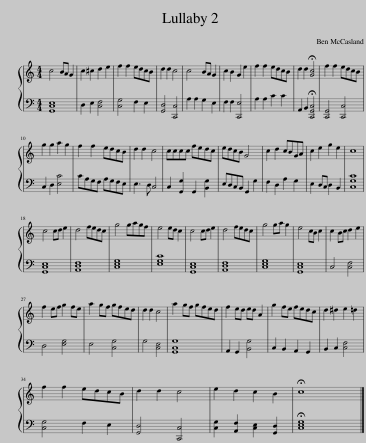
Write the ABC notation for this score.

X:1
%%score { 1 | 2 }
L:1/8
M:4/4
I:linebreak $
K:C
V:1 treble
V:2 bass
V:1
 c4 BA G2 | c2 ^c2 d2 e2 | f2 f2 edcB | d2 d2 c4 | c4 BA G2 | %5
 c2 B2 G2 e2 | f2 f2 edcB | d2 d2 !fermata![Gc]4 | f2 f2 edcB |$ g2 g2 a2 g2 | %10
 f2 f2 edcB | d2 d2 c4 | cccc fedc | edcB G4 | c2 d2 cBGA | %15
 c2 e2 g2 e2 | c8 |$ c4 cd e2 | d4 fedc | g4 gagf | %20
 e4 ed c2 | c4 cd e2 | d4 fedc | g4 ga g2 | e4 cB c2 | %25
 c2 Bc d2 e2 |$ f2 ef g2 fe | a2 gf gfed | d2 d2 c4 | a2 gf gfed | %30
 f2 ed ed A2 | g2 fe fedc | d2 ^d2 e2 =d2 |$ f2 f2 edcB | d2 d2 c4 | %35
 e2 d2 c2 B2 | !fermata!c8 |] %37
V:2
 [G,,C,E,]8 | D,2 E,2 [C,F,]4 | [C,G,]4 F,2 E,2 | [G,,D,]4 [C,,C,]4 | A,2 A,2 G,2 E,2 | %5
 F,2 F,2 [C,,E,]4 | A,2 A,2 C2 C2 | A,,2 B,,2 !fermata![C,,G,,C,]4 | [C,,G,,]4 [C,,C,]4 |$ C,2 D,2 [E,C]4 | %10
 CA,G,F, A,G,F,E, | E,3 D, C,4 | C,2 [G,,G,]2 G,,2 [B,,G,]2 | E,D,C,B,, G,,2 G,2 | F,2 D,2 A,2 G,2 | %15
 E,2 D,C, D,2 B,,2 | [C,G,C]8 |$ [G,,C,E,]8 | [A,,D,F,]8 | [C,E,G,]8 | %20
 [E,G,C]8 | [G,,C,E,]8 | [A,,D,F,]8 | [C,E,G,]8 | [G,,C,E,]8 | %25
 C,4 [C,F,]4 |$ D,4 [E,G,]4 | E,4 [C,G,]4 | G,4 [C,E,]4 | [G,,C,G,]8 | %30
 A,,2 G,,2 [B,,G,]4 | C,2 B,,2 A,,2 G,,2 | B,,2 C,2 [C,F,]4 |$ [C,G,]4 F,2 E,2 | [G,,D,]4 [C,,C,]4 | %35
 [C,G,]2 [A,,F,]2 [C,E,]2 [G,,D,]2 | !fermata![C,E,G,]8 |] %37
